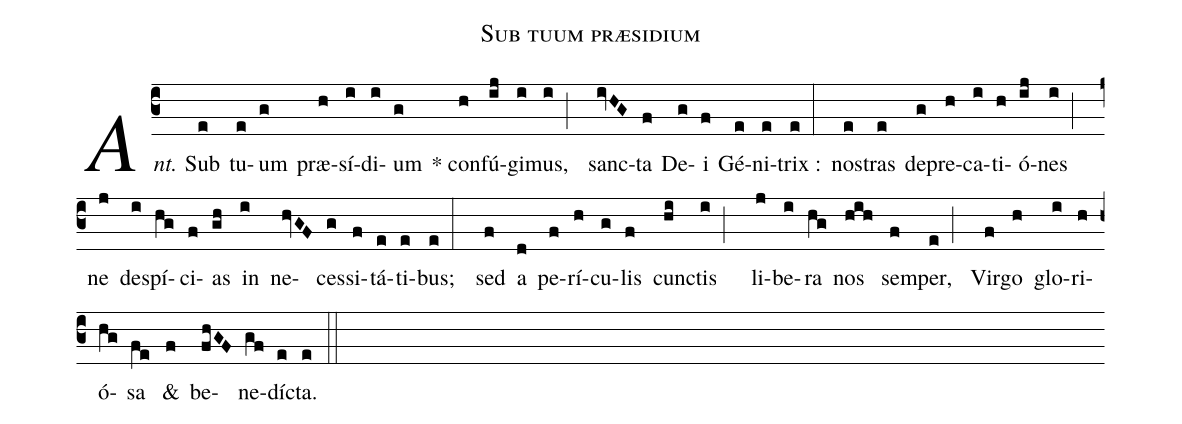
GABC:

name: Sub tuum præsidium;
%%
(c3) <i>Ant.</i> Sub(e) tu(e)um(g) præ(h)sí(i)di(i)um(g) * con(h)fú(ij)gi(i)mus,(i;) sanc(ivHG)ta(f) De(g)i(f) Gé(e)ni(e)trix :(e:) nos(e)tras(e) de(g)pre(h)ca(i)ti(h)ó(ij)nes(i;) ne(j) des(i)pí(hg)ci(f)as(gh) in(i) ne(hvGF)ces(g)si(f)tá(e)ti(e)bus;(e:) sed(f) a(d) pe(f)rí(h)cu(g)lis(f) cunc(hi)tis(i;) li(j)be(i)ra(hg) nos(hih) sem(f)per,(e;) Vir(f)go(h) glo(i)ri(h)ó(hg)sa(fe) &(f) be(fhGF)ne(gf)díc(e)ta.(e::)
